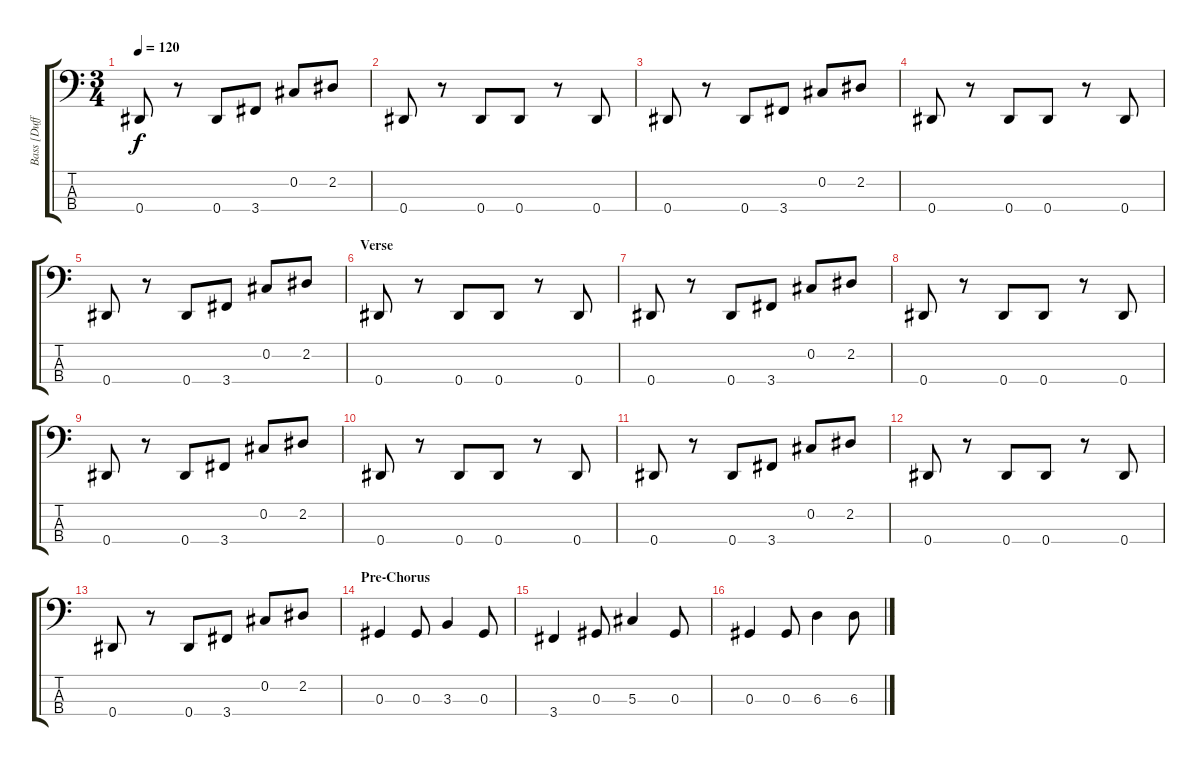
\track ("Bass [Duff]" "Bass [Duff") {instrument electricbassfinger}
\staff {score tabs}
\tuning (Gb2 Db2 Ab1 Eb1) {hide}
\ts (3 4)
\tempo 120
\clef f4
\ks c
0.4.8{dy f} r.8 0.4.8 3.4.8 0.2.8 2.2.8 |
0.4.8 r.8 0.4.8 0.4.8 r.8 0.4.8 |
0.4.8 r.8 0.4.8 3.4.8 0.2.8 2.2.8 |
0.4.8 r.8 0.4.8 0.4.8 r.8 0.4.8 |
0.4.8 r.8 0.4.8 3.4.8 0.2.8 2.2.8 |
\section ("" "Verse")
0.4.8 r.8 0.4.8 0.4.8 r.8 0.4.8 |
0.4.8 r.8 0.4.8 3.4.8 0.2.8 2.2.8 |
0.4.8 r.8 0.4.8 0.4.8 r.8 0.4.8 |
0.4.8 r.8 0.4.8 3.4.8 0.2.8 2.2.8 |
0.4.8 r.8 0.4.8 0.4.8 r.8 0.4.8 |
0.4.8 r.8 0.4.8 3.4.8 0.2.8 2.2.8 |
0.4.8 r.8 0.4.8 0.4.8 r.8 0.4.8 |
0.4.8 r.8 0.4.8 3.4.8 0.2.8 2.2.8 |
\section ("" "Pre-Chorus")
0.3.4 0.3.8 3.3.4 0.3.8 |
3.4.4 0.3.8 5.3.4 0.3.8 |
0.3.4 0.3.8 6.3.4 6.3.8
